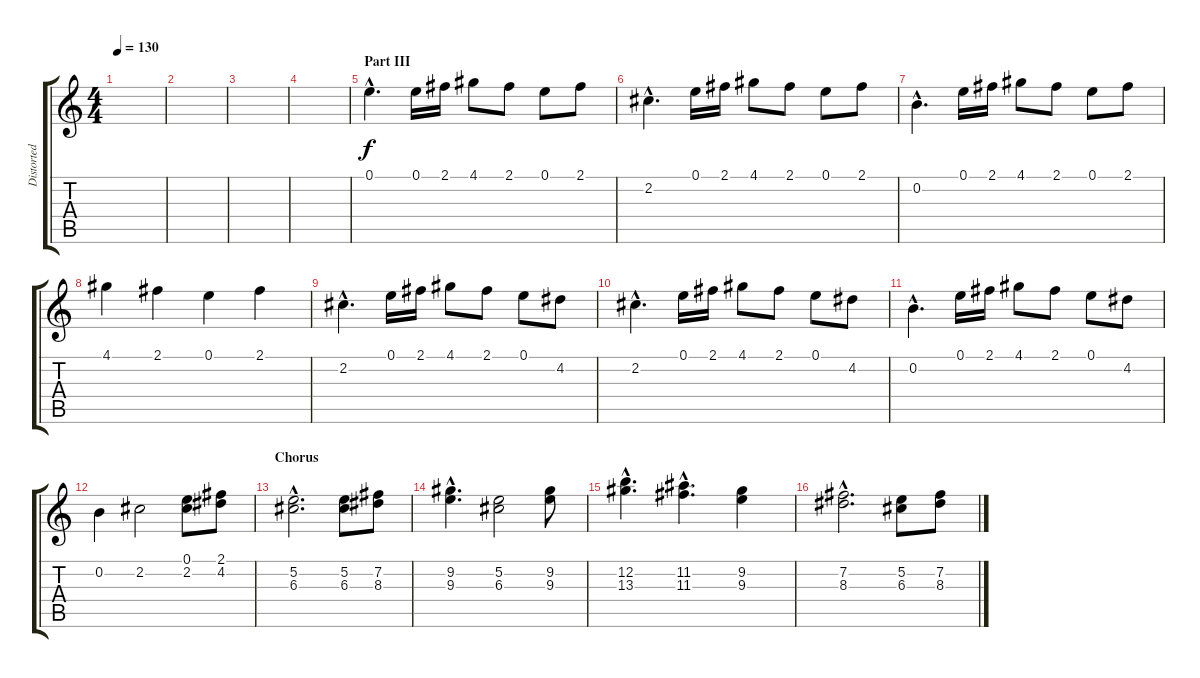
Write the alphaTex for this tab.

\track ("Distorted Guitar" "Distorted ") {instrument distortionguitar}
\staff {score tabs}
\tuning (E4 B3 G3 D3 A2 E2) {hide}
\ts (4 4)
\tempo 130
\clef g2
\ks c
|
|
|
|
\section ("" "Part III")
0.1{hac}.4{d dy f} 0.1.16 2.1.16 4.1.8 2.1.8 0.1.8 2.1.8 |
2.2{hac}.4{d} 0.1.16 2.1.16 4.1.8 2.1.8 0.1.8 2.1.8 |
0.2{hac}.4{d} 0.1.16 2.1.16 4.1.8 2.1.8 0.1.8 2.1.8 |
4.1.4 2.1.4 0.1.4 2.1.4 |
2.2{hac}.4{d} 0.1.16 2.1.16 4.1.8 2.1.8 0.1.8 4.2.8 |
2.2{hac}.4{d} 0.1.16 2.1.16 4.1.8 2.1.8 0.1.8 4.2.8 |
0.2{hac}.4{d} 0.1.16 2.1.16 4.1.8 2.1.8 0.1.8 4.2.8 |
0.2.4 2.2.2 (0.1 2.2).8 (2.1 4.2).8 |
\section ("" "Chorus")
(5.2{hac} 6.3{hac}).2{d} (5.2 6.3).8 (7.2 8.3).8 |
(9.2{hac} 9.3{hac}).4{d} (5.2 6.3).2 (9.2 9.3).8 |
(12.2{hac} 13.3{hac}).4{d} (11.2{hac} 11.3{hac}).4{d} (9.2 9.3).4 |
(7.2{hac} 8.3{hac}).2{d} (5.2 6.3).8 (7.2 8.3).8
